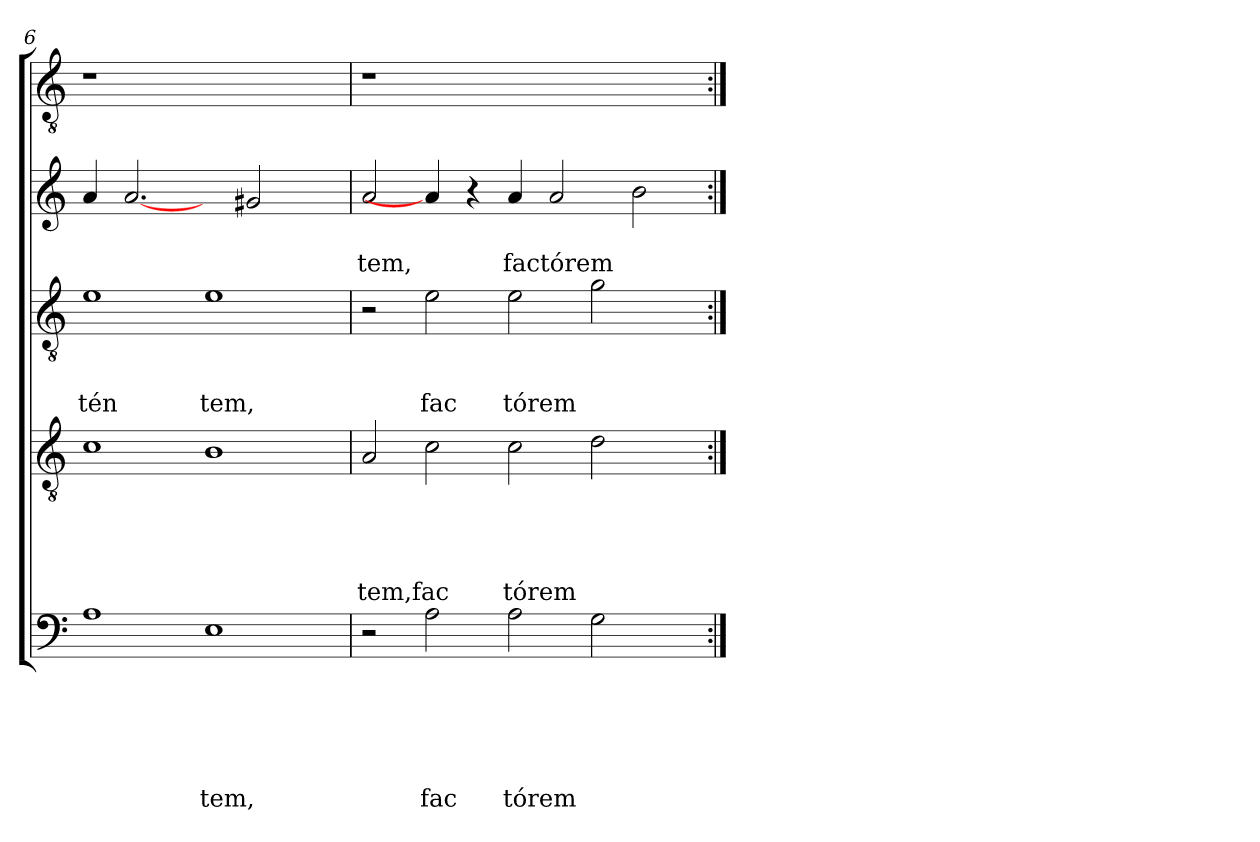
**kern	**text	**text	**text	**text	**text	**text	**kern	**text	**text	**text	**text	**text	**kern	**text	**text	**text	**kern	**text	**text	**kern
*part5	*part5	*part5	*part5	*part5	*part5	*part5	*part4	*part4	*part4	*part4	*part4	*part4	*part3	*part3	*part3	*part3	*part2	*part2	*part2	*part1
*staff5	*staff5	*staff5	*staff5	*staff5	*staff5	*staff5	*staff4	*staff4	*staff4	*staff4	*staff4	*staff4	*staff3	*staff3	*staff3	*staff3	*staff2	*staff2	*staff2	*staff1
*clefF4	*	*	*	*	*	*	*clefGv2	*	*	*	*	*	*clefGv2	*	*	*	*clefG2	*	*	*clefGv2
*k[]	*	*	*	*	*	*	*k[]	*	*	*	*	*	*k[]	*	*	*	*k[]	*	*	*k[]
*C:	*	*	*	*	*	*	*C:	*	*	*	*	*	*C:	*	*	*	*C:	*	*	*C:
=6	=6	=6	=6	=6	=6	=6	=6	=6	=6	=6	=6	=6	=6	=6	=6	=6	=6	=6	=6	=6
!	!	!	!	!	!	!	!	!	!	!	!	!	!	!	!	!LO:LY:b	!	!	!	!
1A	.	.	.	.	.	.	1c	.	.	.	.	.	1e	.	.	tén	4a/	.	.	1r
.	.	.	.	.	.	.	.	.	.	.	.	.	.	.	.	.	[2.a	.	.	.
!	!	!	!	!	!	!LO:LY:b	!	!	!	!	!	!	!	!	!	!LO:LY:b	!	!	!	!
1E	.	.	.	.	.	tem,	1B	.	.	.	.	.	1e	.	.	tem,	4ryy	.	.	1ryy
.	.	.	.	.	.	.	.	.	.	.	.	.	.	.	.	.	2g#/	.	.	.
.	.	.	.	.	.	.	.	.	.	.	.	.	.	.	.	.	4ryy	.	.	.
=7	=7	=7	=7	=7	=7	=7	=7	=7	=7	=7	=7	=7	=7	=7	=7	=7	=7	=7	=7	=7
!	!	!	!	!	!	!	!	!	!	!	!	!LO:LY:b	!	!	!	!	!	!	!LO:LY:b	!
2r	.	.	.	.	.	.	2A/	.	.	.	.	tem,fac	2r	.	.	.	2a/	.	tem,	1r
!	!	!	!	!	!	!LO:LY:b	!	!	!	!	!	!	!	!	!	!LO:LY:b	!	!	!	!
2A\	.	.	.	.	.	fac	2c\	.	.	.	.	.	2e\	.	.	fac	4a]	.	.	.
.	.	.	.	.	.	.	.	.	.	.	.	.	.	.	.	.	4r	.	.	.
!	!	!	!	!	!	!LO:LY:b	!	!	!	!	!	!LO:LY:b	!	!	!	!LO:LY:b	!	!	!LO:LY:b	!
2A\	.	.	.	.	.	tórem	2c\	.	.	.	.	tórem	2e\	.	.	tórem	4a/	.	factórem	1ryy
.	.	.	.	.	.	.	.	.	.	.	.	.	.	.	.	.	2a/	.	.	.
2G\	.	.	.	.	.	.	2d\	.	.	.	.	.	2g\	.	.	.	.	.	.	.
.	.	.	.	.	.	.	.	.	.	.	.	.	.	.	.	.	2b\	.	.	.
4ryy	.	.	.	.	.	.	4ryy	.	.	.	.	.	4ryy	.	.	.	.	.	.	4ryy
=:|!	=:|!	=:|!	=:|!	=:|!	=:|!	=:|!	=:|!	=:|!	=:|!	=:|!	=:|!	=:|!	=:|!	=:|!	=:|!	=:|!	=:|!	=:|!	=:|!	=:|!
*-	*-	*-	*-	*-	*-	*-	*-	*-	*-	*-	*-	*-	*-	*-	*-	*-	*-	*-	*-	*-
